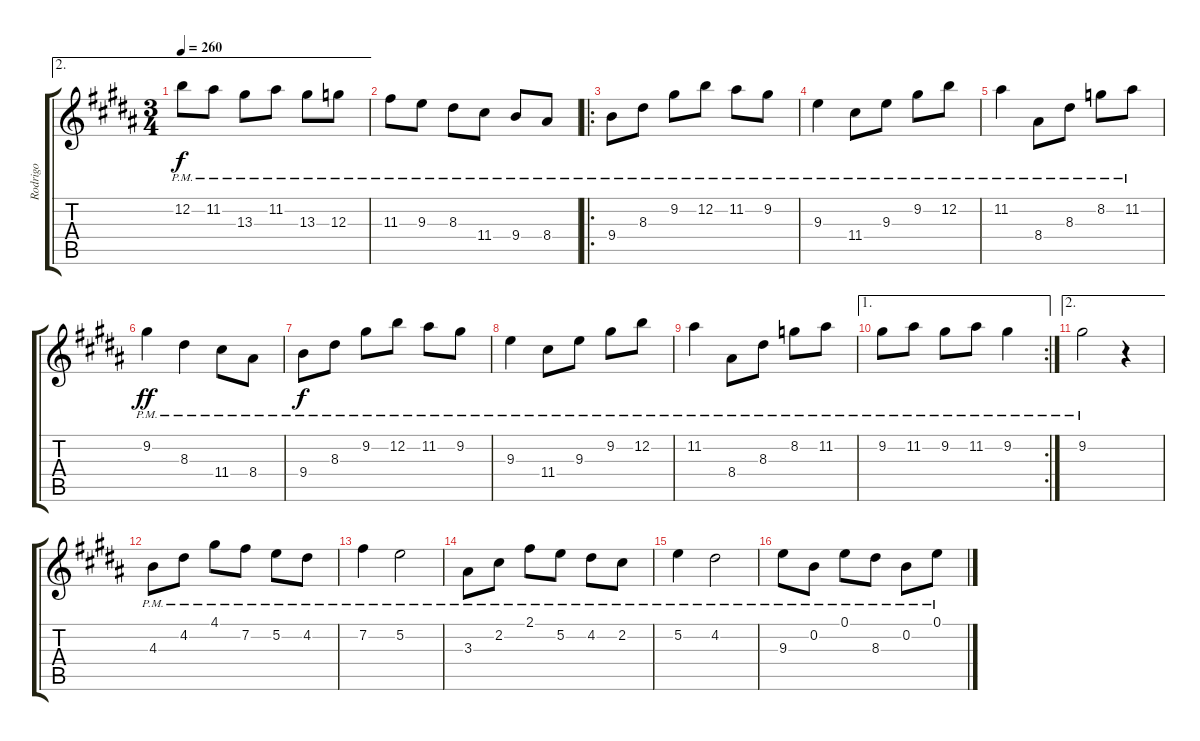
\track ("Rodrigo" "Rodrigo") {instrument acousticguitarnylon}
\staff {score tabs}
\tuning (E4 B3 G3 D3 A2 E2) {hide}
\ae 2
\ts (3 4)
\tempo 260
\clef g2
\ks b
12.2{pm}.8{dy f} 11.2{pm}.8 13.3{pm}.8 11.2{pm}.8 13.3{pm}.8 12.3{pm}.8 |
11.3{pm}.8 9.3{pm}.8 8.3{pm}.8 11.4{pm}.8 9.4{pm}.8 8.4{pm}.8 |
\ro
9.4{pm}.8 8.3{pm}.8 9.2{pm}.8 12.2{pm}.8 11.2{pm}.8 9.2{pm}.8 |
9.3{pm}.4 11.4{pm}.8 9.3{pm}.8 9.2{pm}.8 12.2{pm}.8 |
11.2{pm}.4 8.4{pm}.8 8.3{pm}.8 8.2{pm}.8 11.2{pm}.8 |
9.2{pm}.4{dy ff} 8.3{pm}.4 11.4{pm}.8 8.4{pm}.8 |
9.4{pm}.8{dy f} 8.3{pm}.8 9.2{pm}.8 12.2{pm}.8 11.2{pm}.8 9.2{pm}.8 |
9.3{pm}.4 11.4{pm}.8 9.3{pm}.8 9.2{pm}.8 12.2{pm}.8 |
11.2{pm}.4 8.4{pm}.8 8.3{pm}.8 8.2{pm}.8 11.2{pm}.8 |
\ae 1
\rc 2
9.2{pm}.8 11.2{pm}.8 9.2{pm}.8 11.2{pm}.8 9.2{pm}.4 |
\ae 2
9.2{pm}.2 r.4 |
4.3{pm}.8 4.2{pm}.8 4.1{pm}.8 7.2{pm}.8 5.2{pm}.8 4.2{pm}.8 |
7.2{pm}.4 5.2{pm}.2 |
3.3{pm}.8 2.2{pm}.8 2.1{pm}.8 5.2{pm}.8 4.2{pm}.8 2.2{pm}.8 |
5.2{pm}.4 4.2{pm}.2 |
9.3{pm}.8 0.2{pm}.8 0.1{pm}.8 8.3{pm}.8 0.2{pm}.8 0.1{pm}.8
